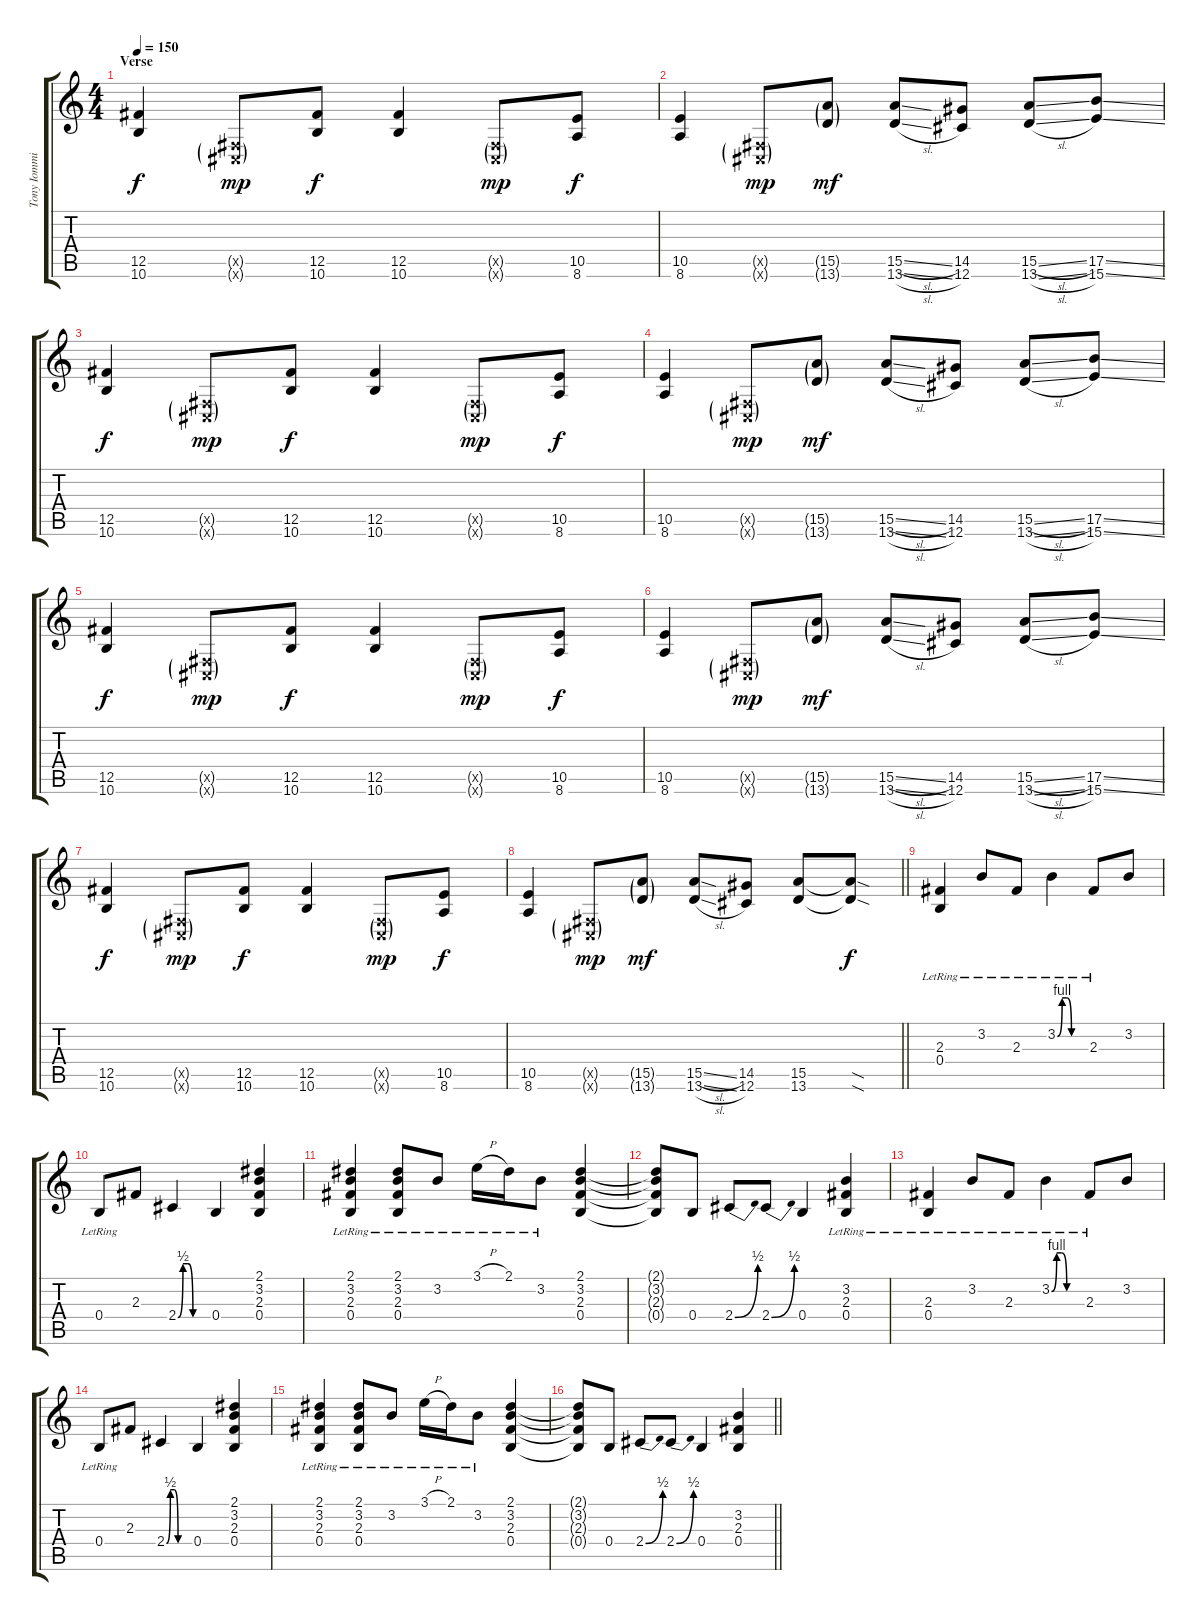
\track ("Tony Iommi" "Tony Iommi") {instrument distortionguitar}
\staff {score tabs}
\tuning (Db4 Ab3 E3 B2 Gb2 Db2) {hide}
\ts (4 4)
\section ("" "Verse")
\tempo 150
\clef g2
\ks c
(12.5 10.6).4{dy f} (0.5{g x} 0.6{g x}).8{dy mp} (12.5 10.6).8{dy f} (12.5 10.6).4 (0.5{g x} 0.6{g x}).8{dy mp} (10.5 8.6).8{dy f} |
(10.5 8.6).4 (0.5{g x} 0.6{g x}).8{dy mp} (15.5{g} 13.6{g}).8{dy mf} (15.5{sl} 13.6{sl}).8 (14.5 12.6).8 (15.5{sl} 13.6{sl}).8 (17.5{ss} 15.6{ss}).8 |
(12.5 10.6).4{dy f} (0.5{g x} 0.6{g x}).8{dy mp} (12.5 10.6).8{dy f} (12.5 10.6).4 (0.5{g x} 0.6{g x}).8{dy mp} (10.5 8.6).8{dy f} |
(10.5 8.6).4 (0.5{g x} 0.6{g x}).8{dy mp} (15.5{g} 13.6{g}).8{dy mf} (15.5{sl} 13.6{sl}).8 (14.5 12.6).8 (15.5{sl} 13.6{sl}).8 (17.5{ss} 15.6{ss}).8 |
(12.5 10.6).4{dy f} (0.5{g x} 0.6{g x}).8{dy mp} (12.5 10.6).8{dy f} (12.5 10.6).4 (0.5{g x} 0.6{g x}).8{dy mp} (10.5 8.6).8{dy f} |
(10.5 8.6).4 (0.5{g x} 0.6{g x}).8{dy mp} (15.5{g} 13.6{g}).8{dy mf} (15.5{sl} 13.6{sl}).8 (14.5 12.6).8 (15.5{sl} 13.6{sl}).8 (17.5{ss} 15.6{ss}).8 |
(12.5 10.6).4{dy f} (0.5{g x} 0.6{g x}).8{dy mp} (12.5 10.6).8{dy f} (12.5 10.6).4 (0.5{g x} 0.6{g x}).8{dy mp} (10.5 8.6).8{dy f} |
\barLineRight lightlight
(10.5 8.6).4 (0.5{g x} 0.6{g x}).8{dy mp} (15.5{g} 13.6{g}).8{dy mf} (15.5{sl} 13.6{sl}).8 (14.5 12.6).8 (15.5 13.6).8 (15.5{sod t} 13.6{sod t}).8{dy f} |
\section ("" "")
(2.3{lr} 0.4{lr}).4 3.2{lr}.8 2.3{lr}.8 3.2{be (custom 0 0 10 4 20 4 30 0 60 0) lr}.4 2.3{lr}.8 3.2.8 |
0.4{lr}.8 2.3.8 2.4{be (custom 0 0 10 2 20 2 30 0 60 0)}.4 0.4.4 (2.1 3.2 2.3 0.4).4 |
(2.1{lr} 3.2{lr} 2.3{lr} 0.4{lr}).4 (2.1{lr} 3.2{lr} 2.3{lr} 0.4{lr}).8 3.2{lr}.8 3.1{h lr}.16 2.1{lr}.16 3.2{lr}.8 (2.1 3.2 2.3 0.4).4 |
(2.1{t} 3.2{t} 2.3{t} 0.4{t}).8 0.4.8 2.4{be (bend 0 0 60 2)}.8 2.4{be (bend 0 0 60 2)}.8 0.4.4 (3.2{lr} 2.3 0.4).4 |
(2.3{lr} 0.4{lr}).4 3.2{lr}.8 2.3{lr}.8 3.2{be (custom 0 0 10 4 20 4 30 0 60 0) lr}.4 2.3{lr}.8 3.2.8 |
0.4{lr}.8 2.3.8 2.4{be (custom 0 0 10 2 20 2 30 0 60 0)}.4 0.4.4 (2.1 3.2 2.3 0.4).4 |
(2.1{lr} 3.2{lr} 2.3{lr} 0.4{lr}).4 (2.1{lr} 3.2{lr} 2.3{lr} 0.4{lr}).8 3.2{lr}.8 3.1{h lr}.16 2.1{lr}.16 3.2{lr}.8 (2.1 3.2 2.3 0.4).4 |
\barLineRight lightlight
(2.1{t} 3.2{t} 2.3{t} 0.4{t}).8 0.4.8 2.4{be (bend 0 0 60 2)}.8 2.4{be (bend 0 0 60 2)}.8 0.4.4 (3.2 2.3 0.4).4
